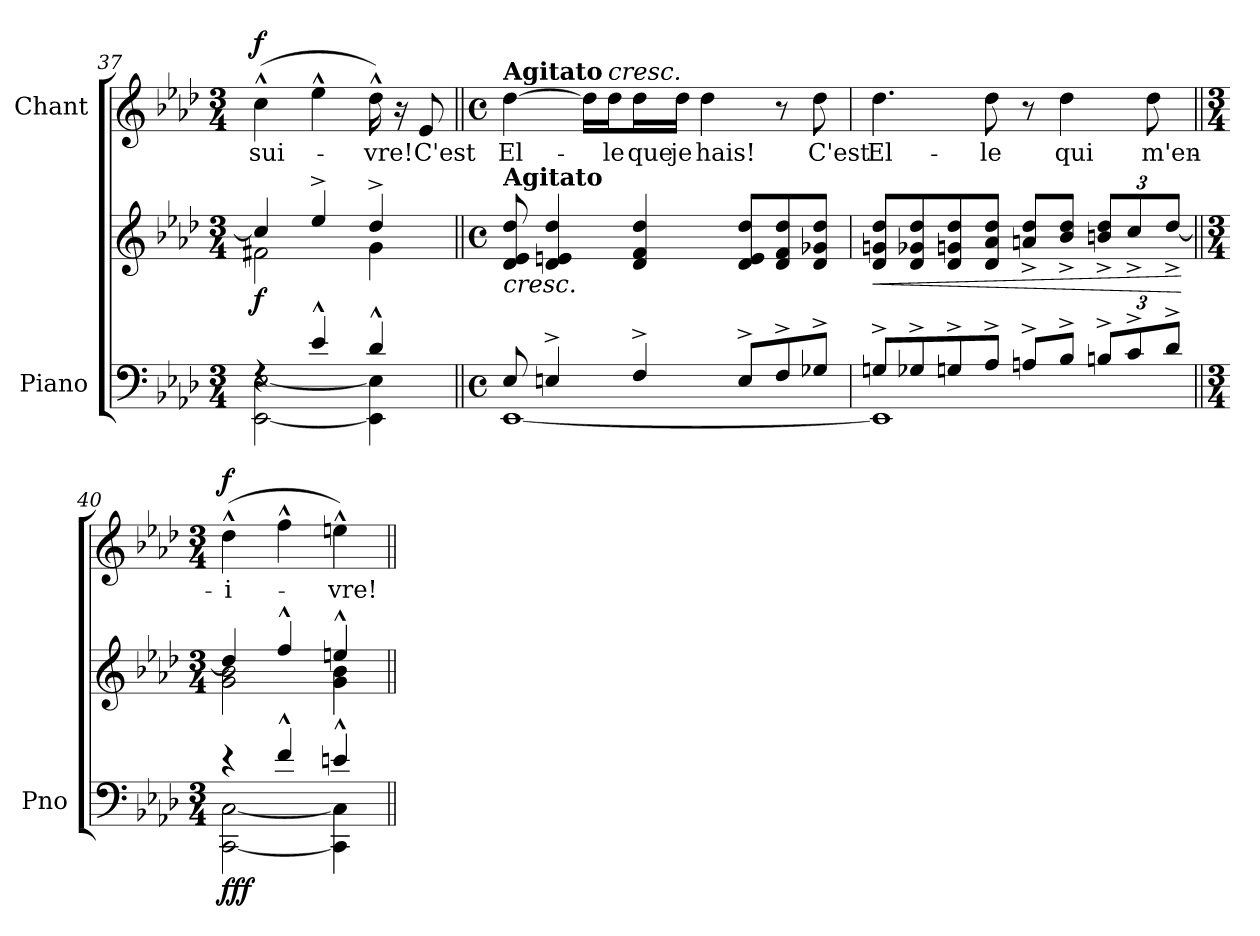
**kern	**kern	**dynam	**kern	**text	**dynam
*part2	*part2	*part2	*part1	*part1	*part1
*staff3	*staff2	*staff2/3	*staff1	*staff1	*staff1
*I"Piano	*	*	*I"Chant	*	*
*I'Pno	*	*	*	*	*
*clefF4	*clefG2	*	*clefG2	*	*
*k[b-e-a-d-]	*k[b-e-a-d-]	*	*k[b-e-a-d-]	*	*
*M3/4	*M3/4	*	*M3/4	*	*
=37	=37	=37	=37	=37	=37
*^	*^	*	*	*	*
!	!	!	!	!LO:DY:b	!	!LO:LY:b	!LO:DY:a
4rF	[2EE-\ [2E-\	4cc/]	2f#X\	f	(>4cc^^\	sui-	f
4e-^^/	.	4ee-^/	.	.	4ee-^^\	.	.
!	!	!	!	!	!	!LO:LY:b	!
4d-^^/	4EE-\] 4E-\]	4dd-^/	4g\	.	16dd-^^\)	-vre!	.
.	.	.	.	.	16r	.	.
!	!	!	!	!	!	!LO:LY:b	!
.	.	.	.	.	8e-/	C'est	.
*	*	*v	*v	*	*	*	*
!!LO:LB:g=z
=38||	=38||	=38||	=38||	=38||	=38||	=38||
*M4/4	*	*M4/4	*	*M4/4	*	*
*met(c)	*	*met(c)	*	*met(c)	*	*
!	!	!	!	!LO:TX:a:B:t=Agitato	!	!
!	!	!LO:TX:a:B:t=Agitato	!	!	!	!
!	!	!LO:TX:b:i:t=cresc.	!	!	!	!
!	!	!	!LO:DY:b=2	!	!LO:LY:b	!
!	!	!	!LO:DY:n=1:b	!	!	!
8E-/	[1EE-	8d-/ 8e-/ 8dd-/	ff mf	[4dd-\	El-	.
4En^/	.	4d-/ 4en/ 4dd-/	.	.	.	.
.	.	.	.	16dd-\LL]	.	.
!	!	!	!	!LO:TX:a:i:t=cresc.	!	!
!	!	!	!	!	!LO:LY:b	!
.	.	.	.	16dd-\J	-le	.
!	!	!	!	!	!LO:LY:b	!
4F^/	.	4d-/ 4f/ 4dd-/	.	16dd-\L	que	.
!	!	!	!	!	!LO:LY:b	!
.	.	.	.	16dd-\JJ	je	.
!	!	!	!	!	!LO:LY:b	!
.	.	.	.	4dd-\	hais!	.
8E^/L	.	8d-/ 8e/ 8dd-/L	.	.	.	.
8F^/	.	8d-/ 8f/ 8dd-/	.	8r	.	.
!	!	!	!	!	!LO:LY:b	!
8G-X^/J	.	8d-/ 8g-X/ 8dd-/J	.	8dd-\	C'est	.
=39	=39	=39	=39	=39	=39	=39
!	!	!	!LO:HP:b	!	!LO:LY:b	!
8Gn^/L	1EE-]	8d-/ 8gn/ 8dd-/L	<	4.dd-\	El-	.
8G-X^/	.	8d-/ 8g-X/ 8dd-/	.	.	.	.
8Gn^/	.	8d-/ 8gn/ 8dd-/	.	.	.	.
!	!	!	!	!	!LO:LY:b	!
8A-^/J	.	8d-/ 8a-/ 8dd-/J	.	8dd-\	-le	.
8An^/L	.	8an/^ 8dd-/^L	.	8r	.	.
!	!	!	!	!	!LO:LY:b	!
8B-^/J	.	8b-/^ 8dd-/^J	.	4dd-\	qui	.
*Xbrackettup	*	*Xbrackettup	*	*	*	*
12Bn^/L	.	12bn/^ 12dd-/^L	.	.	.	.
12c^/	.	12cc^/	.	.	.	.
!	!	!	!	!	!LO:LY:b	!
.	.	.	.	8dd-\	m'en-	.
12d-^/J	.	[12dd-^/J	.	.	.	.
*v	*v	*	*	*	*	*
.	.	[	.	.	.
=40||	=40||	=40||	=40||	=40||	=40||
*M3/4	*M3/4	*	*M3/4	*	*
*^	*^	*	*	*	*
!	!	!	!	!LO:DY:b=2	!	!LO:LY:b	!
!	!	!	!	!LO:DY:n=1:b	!	!	!LO:DY:a
4r	[2CC\ [2C\	4dd-/]	2g\ 2b-\	ff f	(>4dd-^^\	-i-	f
4f^^/	.	4ff^^/	.	.	4ff^^\	.	.
!	!	!	!	!	!	!LO:LY:b	!
4en^^/	4CC\] 4C\]	4een^^/	4g\ 4b-\	.	4een^^\)	-vre!	.
*v	*v	*	*	*	*	*	*
*	*v	*v	*	*	*	*
=||	=||	=||	=||	=||	=||
*-	*-	*-	*-	*-	*-
